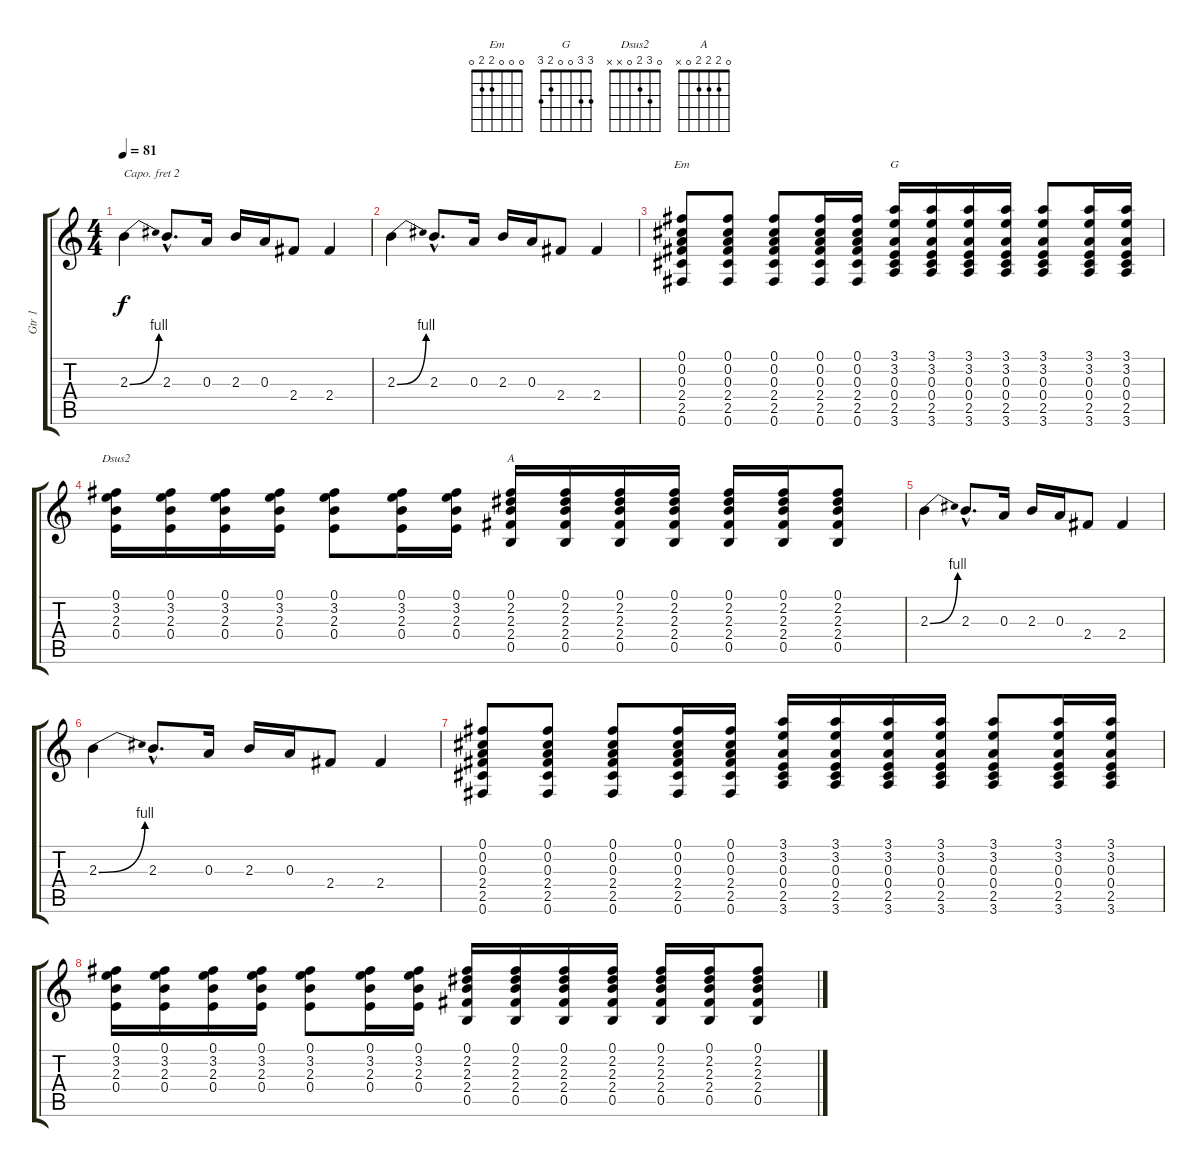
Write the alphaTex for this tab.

\track ("Gtr 1" "Gtr 1") {instrument overdrivenguitar}
\staff {score tabs}
\capo 2
\tuning (E4 B3 G3 D3 A2 E2) {hide}
\chord ("Em" 0 0 0 2 2 0)
\chord ("G" 3 3 0 0 2 3)
\chord ("Dsus2" 0 3 2 0 x x)
\chord ("A" 0 2 2 2 0 x)
\ts (4 4)
\tempo 81
\clef g2
\ks c
2.3{be (bend 0 0 60 4)}.4{dy f} 2.3{hac}.8{d} 0.3.16 2.3.16 0.3.16 2.4.8 2.4.4 |
2.3{be (bend 0 0 60 4)}.4 2.3{hac}.8{d} 0.3.16 2.3.16 0.3.16 2.4.8 2.4.4 |
(0.1 0.2 0.3 2.4 2.5 0.6).8{ch "Em"} (0.1 0.2 0.3 2.4 2.5 0.6).8 (0.1 0.2 0.3 2.4 2.5 0.6).8 (0.1 0.2 0.3 2.4 2.5 0.6).16 (0.1 0.2 0.3 2.4 2.5 0.6).16 (3.1 3.2 0.3 0.4 2.5 3.6).16{ch "G"} (3.1 3.2 0.3 0.4 2.5 3.6).16 (3.1 3.2 0.3 0.4 2.5 3.6).16 (3.1 3.2 0.3 0.4 2.5 3.6).16 (3.1 3.2 0.3 0.4 2.5 3.6).8 (3.1 3.2 0.3 0.4 2.5 3.6).16 (3.1 3.2 0.3 0.4 2.5 3.6).16 |
(0.1 3.2 2.3 0.4).16{ch "Dsus2"} (0.1 3.2 2.3 0.4).16 (0.1 3.2 2.3 0.4).16 (0.1 3.2 2.3 0.4).16 (0.1 3.2 2.3 0.4).8 (0.1 3.2 2.3 0.4).16 (0.1 3.2 2.3 0.4).16 (0.1 2.2 2.3 2.4 0.5).16{ch "A"} (0.1 2.2 2.3 2.4 0.5).16 (0.1 2.2 2.3 2.4 0.5).16 (0.1 2.2 2.3 2.4 0.5).16 (0.1 2.2 2.3 2.4 0.5).16 (0.1 2.2 2.3 2.4 0.5).16 (0.1 2.2 2.3 2.4 0.5).8 |
2.3{be (bend 0 0 60 4)}.4 2.3{hac}.8{d} 0.3.16 2.3.16 0.3.16 2.4.8 2.4.4 |
2.3{be (bend 0 0 60 4)}.4 2.3{hac}.8{d} 0.3.16 2.3.16 0.3.16 2.4.8 2.4.4 |
(0.1 0.2 0.3 2.4 2.5 0.6).8 (0.1 0.2 0.3 2.4 2.5 0.6).8 (0.1 0.2 0.3 2.4 2.5 0.6).8 (0.1 0.2 0.3 2.4 2.5 0.6).16 (0.1 0.2 0.3 2.4 2.5 0.6).16 (3.1 3.2 0.3 0.4 2.5 3.6).16 (3.1 3.2 0.3 0.4 2.5 3.6).16 (3.1 3.2 0.3 0.4 2.5 3.6).16 (3.1 3.2 0.3 0.4 2.5 3.6).16 (3.1 3.2 0.3 0.4 2.5 3.6).8 (3.1 3.2 0.3 0.4 2.5 3.6).16 (3.1 3.2 0.3 0.4 2.5 3.6).16 |
(0.1 3.2 2.3 0.4).16 (0.1 3.2 2.3 0.4).16 (0.1 3.2 2.3 0.4).16 (0.1 3.2 2.3 0.4).16 (0.1 3.2 2.3 0.4).8 (0.1 3.2 2.3 0.4).16 (0.1 3.2 2.3 0.4).16 (0.1 2.2 2.3 2.4 0.5).16 (0.1 2.2 2.3 2.4 0.5).16 (0.1 2.2 2.3 2.4 0.5).16 (0.1 2.2 2.3 2.4 0.5).16 (0.1 2.2 2.3 2.4 0.5).16 (0.1 2.2 2.3 2.4 0.5).16 (0.1 2.2 2.3 2.4 0.5).8
